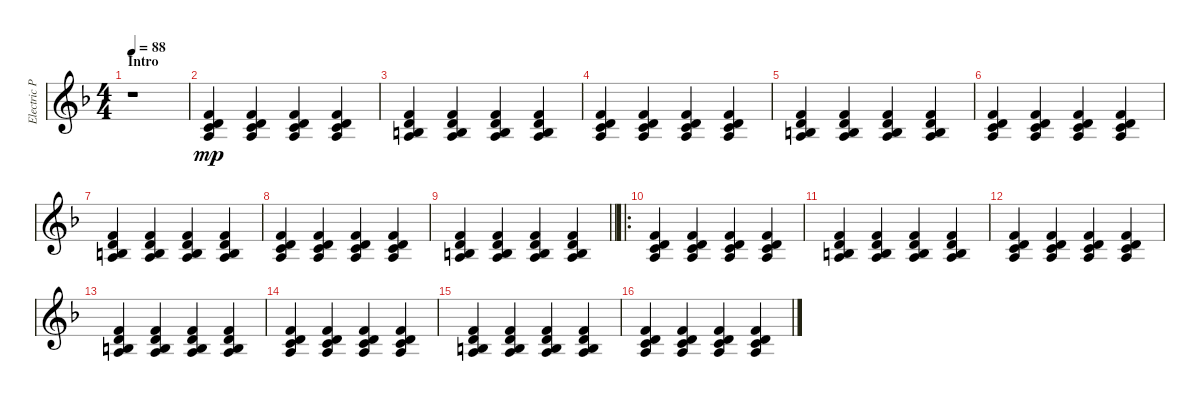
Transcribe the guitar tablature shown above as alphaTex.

\track ("Electric Piano (Staff 1)" "Electric P") {instrument electricgrandpiano}
\staff {score}
\tuning (E4 B3 G3 D3 A2 E2 B1) {hide}
\ts (4 4)
\section ("" "Intro")
\tempo 88
\clef g2
\ks dminor
r.1{dy mp instrument electricgrandpiano} |
(1.1 3.2 5.3 7.4).4 (1.1 3.2 5.3 7.4).4 (1.1 3.2 5.3 7.4).4 (1.1 3.2 5.3 7.4).4 |
(1.1 3.2 4.3 7.4).4 (1.1 3.2 4.3 7.4).4 (1.1 3.2 4.3 7.4).4 (1.1 3.2 4.3 7.4).4 |
(1.1 3.2 5.3 7.4).4 (1.1 3.2 5.3 7.4).4 (1.1 3.2 5.3 7.4).4 (1.1 3.2 5.3 7.4).4 |
(1.1 3.2 4.3 7.4).4 (1.1 3.2 4.3 7.4).4 (1.1 3.2 4.3 7.4).4 (1.1 3.2 4.3 7.4).4 |
(1.1 3.2 5.3 7.4).4 (1.1 3.2 5.3 7.4).4 (1.1 3.2 5.3 7.4).4 (1.1 3.2 5.3 7.4).4 |
(1.1 3.2 4.3 7.4).4 (1.1 3.2 4.3 7.4).4 (1.1 3.2 4.3 7.4).4 (1.1 3.2 4.3 7.4).4 |
(1.1 3.2 5.3 7.4).4 (1.1 3.2 5.3 7.4).4 (1.1 3.2 5.3 7.4).4 (1.1 3.2 5.3 7.4).4 |
\barLineRight lightlight
(1.1 0.2 2.3 12.4).4 (1.1 0.2 2.3 12.4).4 (1.1 0.2 2.3 12.4).4 (1.1 0.2 2.3 12.4).4 |
\ro
\section ("" "")
(1.1 3.2 5.3 7.4).4 (1.1 3.2 5.3 7.4).4 (1.1 3.2 5.3 7.4).4 (1.1 3.2 5.3 7.4).4 |
(1.1 0.2 2.3 12.4).4 (1.1 0.2 2.3 12.4).4 (1.1 0.2 2.3 12.4).4 (1.1 0.2 2.3 12.4).4 |
(1.1 3.2 5.3 7.4).4 (1.1 3.2 5.3 7.4).4 (1.1 3.2 5.3 7.4).4 (1.1 3.2 5.3 7.4).4 |
(1.1 0.2 2.3 12.4).4 (1.1 0.2 2.3 12.4).4 (1.1 0.2 2.3 12.4).4 (1.1 0.2 2.3 12.4).4 |
(1.1 3.2 5.3 7.4).4 (1.1 3.2 5.3 7.4).4 (1.1 3.2 5.3 7.4).4 (1.1 3.2 5.3 7.4).4 |
(1.1 0.2 2.3 12.4).4 (1.1 0.2 2.3 12.4).4 (1.1 0.2 2.3 12.4).4 (1.1 0.2 2.3 12.4).4 |
(1.1 3.2 5.3 7.4).4 (1.1 3.2 5.3 7.4).4 (1.1 3.2 5.3 7.4).4 (1.1 3.2 5.3 7.4).4
